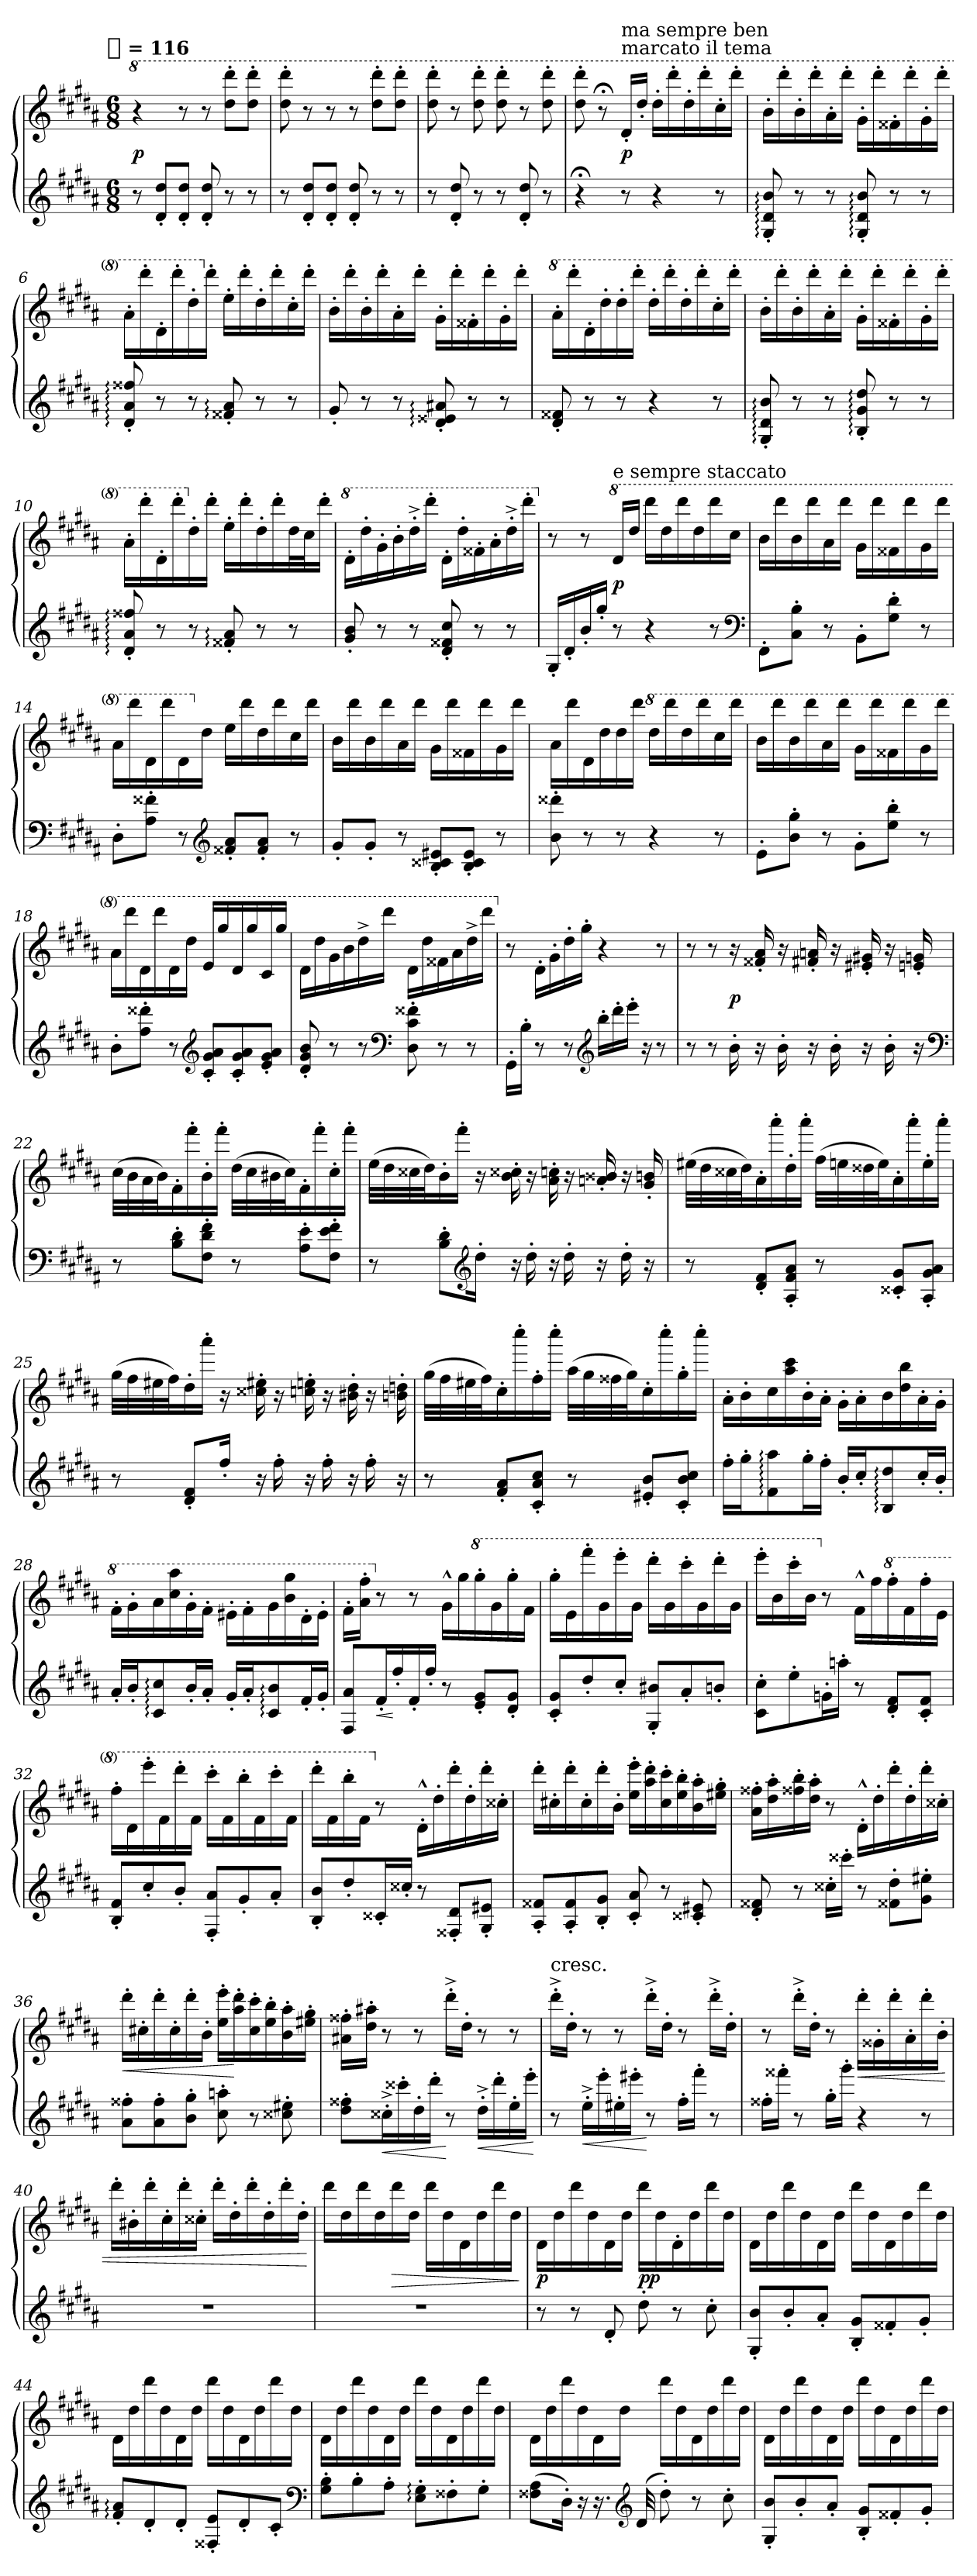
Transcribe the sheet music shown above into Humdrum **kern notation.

**kern	**kern	**dynam
*part1	*part1	*part1
*staff2	*staff1	*staff1/2
*clefG2	*clefG2	*
*k[f#c#g#d#a#]	*k[f#c#g#d#a#]	*
!!LO:TX:omd:t=[quarter] = 116
*M6/8	*M6/8	*
*MM116	*MM116	*
*	*8va	*
=1	=1	=1
8r	4r	p
8d#' 8dd#'L	.	.
8d#' 8dd#'J	8r	.
8d#' 8dd#'	8r	.
8r	8ddd#' 8dddd#'L	.
8r	8ddd#' 8dddd#'J	.
=2	=2	=2
8r	8ddd#' 8dddd#'	.
8d#' 8dd#'L	8r	.
8d#' 8dd#'J	8r	.
8d#' 8dd#'	8r	.
8r	8ddd#' 8dddd#'L	.
8r	8ddd#' 8dddd#'J	.
=3	=3	=3
8r	8ddd#' 8dddd#'	.
8d#' 8dd#'	8r	.
8r	8ddd#' 8dddd#'	.
8r	8ddd#' 8dddd#'	.
8d#' 8dd#'	8r	.
8r	8ddd#' 8dddd#'	.
=4	=4	=4
4r;<	8ddd#' 8dddd#'	.
.	8r;<	.
!	!LO:TX:t=ma sempre ben \nmarcato il tema	!
8r	16dd#'LL	p
.	16ddd#'JJ	.
4r	16ddd#'LL	.
.	16dddd#'	.
.	16ddd#'	.
.	16dddd#'	.
8r	16ccc#'	.
.	16dddd#'JJ	.
!!LO:LB:g=z
=5	=5	=5
8G#:' 8d#:' 8b:'	16bb'LL	.
.	16dddd#'	.
8r	16bb'	.
.	16dddd#'	.
8r	16aa#'	.
.	16dddd#'JJ	.
8G#:' 8d#:' 8b:'	16gg#'LL	.
.	16dddd#'	.
8r	16ff##X'	.
.	16dddd#'	.
8r	16gg#'	.
.	16dddd#'JJ	.
=6	=6	=6
8d#:' 8a#:' 8ff##X:'	16aa#'LL	.
.	16dddd#'	.
8r	16dd#'	.
.	16dddd#'	.
8r	16ddd#'	.
*	*X8va	*
.	16ddd#'JJ	.
8f##X:' 8a#:'	16ee'LL	.
.	16ddd#'	.
8r	16dd#'	.
.	16ddd#'	.
8r	16cc#'	.
.	16ddd#'JJ	.
=7	=7	=7
8g#'	16b'LL	.
.	16ddd#'	.
8r	16b'	.
.	16ddd#'	.
8r	16a#'	.
.	16ddd#'JJ	.
8d#:' 8e##X:' 8a#X:'	16g#'LL	.
.	16ddd#'	.
8r	16f##X'	.
.	16ddd#'	.
8r	16g#'	.
.	16ddd#'JJ	.
!!LO:LB:g=z
=8	=8	=8
*	*8va	*
8d#' 8f##X'	16aa#'LL	.
.	16dddd#'	.
8r	16dd#'	.
.	16ddd#'	.
8r	16ddd#'	.
.	16dddd#'JJ	.
4r	16ddd#'LL	.
.	16dddd#'	.
.	16ddd#'	.
.	16dddd#'	.
8r	16ccc#'	.
.	16dddd#'JJ	.
=9	=9	=9
8G#:' 8d#:' 8b:'	16bb'LL	.
.	16dddd#'	.
8r	16bb'	.
.	16dddd#'	.
8r	16aa#'	.
.	16dddd#'JJ	.
8B:' 8g#:' 8dd#:'	16gg#'LL	.
.	16dddd#'	.
8r	16ff##X'	.
.	16dddd#'	.
8r	16gg#'	.
.	16dddd#'JJ	.
=10	=10	=10
8d#:' 8a#:' 8ff##X:'	16aa#'LL	.
.	16dddd#'	.
8r	16dd#'	.
.	16dddd#'	.
*	*X8va	*
8r	16dd#'	.
.	16ddd#'JJ	.
8f##X:' 8a#:'	16ee'LL	.
.	16ddd#'	.
8r	16dd#'	.
.	16ddd#'	.
8r	32dd#L	.
.	32cc#J	.
.	16ddd#'JJ	.
!!LO:LB:g=z
=11	=11	=11
*	*8va	*
8g#' 8b'	16dd#'LL	.
.	16ddd#'	.
8r	16gg#'	.
.	16bb'	.
8r	16ddd#'^	.
.	16dddd#'JJ	.
8d#' 8f##X' 8cc#'	16dd#'LL	.
.	16ddd#'	.
8r	16ff##X'	.
.	16aa#'	.
8r	16ddd#'^	.
.	16dddd#'JJ	.
=12	=12	=12
*	*X8va	*
16G#'LL	8r	.
16d#'	.	.
16b'	8r	.
16gg#'JJ	.	.
*	*8va	*
!	!LO:TX:t=e sempre staccato	!
8r	16dd#LL	p
.	16ddd#JJ	.
4r	16dddd#LL	.
.	16ddd#	.
.	16dddd#	.
.	16ddd#	.
8r	16dddd#	.
.	16ccc#JJ	.
*clefF4	*	*
=13	=13	=13
8FF#'L	(16bbLL	.
.	16dddd#	.
8C#' 8B'J	16bb	.
.	16dddd#	.
8r	16aa#	.
.	16dddd#JJ	.
8BB'L	(16gg#LL	.
.	16dddd#	.
8G#' 8d#'J	16ff##X	.
.	16dddd#	.
8r	16gg#	.
.	16dddd#JJ	.
!!LO:LB:g=z
=14	=14	=14
8D#'L	16aa#LL	.
.	16dddd#	.
8A#' 8f##X'J	16dd#	.
.	16dddd#	.
8r	16dd#	.
*	*X8va	*
.	16dd#JJ	.
*clefG2	*	*
8f##X' 8a#'L	(16eeLL	.
.	16ddd#	.
8f##' 8a#'J	16dd#	.
.	16ddd#	.
8r	16cc#	.
.	16ddd#JJ	.
=15	=15	=15
8g#'L	(16bLL	.
.	16ddd#	.
8g#'J	16b	.
.	16ddd#	.
8r	16a#	.
.	16ddd#JJ	.
8B' 8c##X' 8e#X'L	(16g#LL	.
.	16ddd#	.
8B' 8c##' 8e#'J	16f##X	.
.	16ddd#	.
8r	16g#	.
.	16ddd#JJ	.
=16	=16	=16
8b' 8ddd##X'	16a#LL	.
.	16ddd#	.
8r	16d#	.
.	16dd#	.
8r	16dd#	.
.	16ddd#JJ	.
*	*8va	*
4r	16ddd#LL	.
.	16dddd#	.
.	16ddd#	.
.	16dddd#	.
8r	16ccc#	.
.	16dddd#JJ	.
!!LO:PB:g=z
=17	=17	=17
8e'L	(16bbLL	.
.	16dddd#	.
8b' 8gg#'J	16bb	.
.	16dddd#	.
8r	16aa#	.
.	16dddd#JJ	.
8g#'L	(16gg#LL	.
.	16dddd#	.
8ee' 8bb'J	16ff##X	.
.	16dddd#	.
8r	16gg#	.
.	16dddd#JJ	.
=18	=18	=18
8b'L	(16aa#LL	.
.	16dddd#	.
8ff#' 8ddd##X'J	16dd#	.
.	16dddd#	.
8r	16dd#	.
.	16ddd#JJ	.
*clefG2	*	*
8c#' 8g#' 8a#'L	(16eeLL	.
.	16ggg#	.
8c#' 8g#' 8a#'	16dd#	.
.	16ggg#	.
8e' 8g#' 8a#'J	16cc#	.
.	16ggg#JJ	.
=19	=19	=19
8d#' 8g#' 8b'	16dd#LL	.
.	16ddd#	.
8r	16gg#	.
.	16bb	.
8r	16ddd#^	.
.	16dddd#JJ	.
*clefF4	*	*
8D#' 8c#' 8f##X'	16dd#LL	.
.	16ddd#	.
8r	16ff##X	.
.	16aa#	.
8r	16ddd#^	.
.	16dddd#JJ	.
!!LO:LB:g=z
=20	=20	=20
*	*X8va	*
16GG#'LL	8r	.
16B'JJ	.	.
8r	16d#'LL	.
.	16g#'	.
8r	16dd#'	.
.	16gg#'JJ	.
*clefG2	*	*
16bb'LL	4r	.
16ddd#'	.	.
16eee'JJ	.	.
16r	.	.
8r	8r	.
=21	=21	=21
8r	8r	.
8r	8r	.
16b'	16r	p
16r	16f##X' 16a#'	.
16b'	16r	.
16r	16f#X' 16an'	.
16b'	16r	.
16r	16e#X' 16g#X'	.
16b'	16r	.
16r	16en' 16gn'	.
*clefF4	*	*
=22	=22	=22
8r	(32cc#LLL	.
.	32b	.
.	32a#	.
.	32bJ)	.
8B' 8d#'L	16f#'	.
.	16fff#'	.
8F#' 8d#' 8f#'J	16b'	.
.	16fff#'JJ	.
8r	(32dd#LLL	.
.	32cc#	.
.	32b#X	.
.	32cc#J)	.
8A#' 8e'L	16f#'	.
.	16fff#'	.
8F#' 8e' 8f#'J	16cc#'	.
.	16fff#'JJ	.
!!LO:LB:g=z
=23	=23	=23
8r	(32eeLLL	.
.	32dd#	.
.	32cc##X	.
.	32dd#J)	.
8B' 8d#'L	16b'	.
.	16fff#'JJ	.
*clefG2	*	*
16dd#'Jk	16r	.
16r	16b' 16cc##X'	.
16dd#'	16r	.
16r	16a#' 16ccn'	.
16dd#'	16r	.
16r	16an' 16b##X'	.
16dd#'	16r	.
16r	16g#' 16bn'	.
=24	=24	=24
8r	(32ee#XLLL	.
.	32dd#	.
.	32cc##X	.
.	32dd#J)	.
8d#' 8f#'L	16a#'	.
.	16aaa#'	.
8A#' 8f#' 8a#'J	16dd#'	.
.	16aaa#'JJ	.
8r	(32ff#LLL	.
.	32een	.
.	32dd##X	.
.	32eeJ)	.
8c##X' 8g#'L	16a#'	.
.	16aaa#'	.
8A#' 8g#' 8a#'J	16ee'	.
.	16aaa#'JJ	.
!!LO:LB:g=z
=25	=25	=25
8r	(32gg#LLL	.
.	32ff#	.
.	32ee#X	.
.	32ff#J)	.
8d#' 8f#'L	16dd#'	.
.	16aaa#'JJ	.
16ff#'Jk	16r	.
16r	16cc##X' 16ee#X'	.
16ff#'	16r	.
16r	16ccn' 16een'	.
16ff#'	16r	.
16r	16b#X' 16dd#'	.
16ff#'	16r	.
16r	16bn' 16ddn'	.
=26	=26	=26
8r	(32gg#LLL	.
.	32ff#	.
.	32ee#X	.
.	32ff#J)	.
8f#' 8a#'L	16cc#'	.
.	16cccc#'	.
8c#' 8a#' 8cc#'J	16ff#'	.
.	16cccc#'JJ	.
8r	(32aa#LLL	.
.	32gg#	.
.	32ff##X	.
.	32gg#J)	.
8e#X' 8b'L	16cc#'	.
.	16cccc#'	.
8c#' 8b' 8cc#'J	16gg#'	.
.	16cccc#'JJ	.
!!LO:LB:g=z
=27	=27	=27
16ff#'LL	16a#'LL	.
16gg#'J	16b'	.
8f#: 8aa#:	16cc#	.
.	16aa# 16ccc#	.
16gg#'L	16b'	.
16ff#'JJ	16a#'JJ	.
16b'LL	16g#'LL	.
16cc#'J	16a#'	.
8B: 8dd#:	16b	.
.	16dd# 16bb	.
16cc#'L	16a#'	.
16b'JJ	16g#'JJ	.
=28	=28	=28
*	*8va	*
16a#'LL	16ff#'LL	.
16b'J	16gg#'	.
8c#: 8cc#:	16aa#	.
.	16ccc# 16aaa#	.
16b'L	16gg#'	.
16a#'JJ	16ff#'JJ	.
16g#'LL	16ee#X'LL	.
16a#'J	16ff#'	.
8c#: 8b:	16gg#	.
.	16bb 16ggg#	.
16f#'L	16dd#'	.
16g#'JJ	16ee#'JJ	.
=29	=29	=29
8F# 8a#L	16ff#'LL	.
.	16aa#' 16fff#'JJ	.
!	!	!LO:HP:b=2
*	*X8va	*
16f#'L	8r	<
16ff#'	.	[
16f#'	8r	.
16ff#'JJ	.	.
8r	16g#^^LL	.
.	16gg#	.
*	*8va	*
8e' 8g#'L	16ggg#'	.
.	16gg#	.
8d#' 8g#'J	16ggg#'	.
.	16ff#JJ	.
!!LO:LB:g=z
=30	=30	=30
8c#' 8g#'L	16ggg#'LL	.
.	16ee	.
8dd#'	16ffff#'	.
.	16gg#	.
8cc#'J	16eeee'	.
.	16gg#JJ	.
8G#' 8b#X'L	16dddd#'LL	.
.	16gg#	.
8a#'	16cccc#'	.
.	16gg#	.
8bn'J	16dddd#'	.
.	16gg#JJ	.
=31	=31	=31
8c#' 8cc#'L	16eeee'LL	.
.	16bb	.
8ee'	16cccc#'	.
.	16bbJJ	.
*	*X8va	*
16gn'L	8r	.
16aan'JJ	.	.
8r	16f#^^LL	.
.	16ff#	.
*	*8va	*
8d#' 8f#'L	16fff#'	.
.	16ff#	.
8c#' 8f#'J	16fff#'	.
.	16eeJJ	.
=32	=32	=32
8B' 8f#'L	16fff#'LL	.
.	16dd#	.
8cc#'	16eeee'	.
.	16ff#	.
8b'J	16dddd#'	.
.	16ff#JJ	.
8F#' 8a#'L	16cccc#'LL	.
.	16ff#	.
8g#'	16bbb'	.
.	16ff#	.
8a#'J	16cccc#'	.
.	16ff#JJ	.
=33	=33	=33
8B' 8b'L	16dddd#'LL	.
.	16ff#	.
8dd#'	16bbb'	.
.	16ff#JJ	.
*	*X8va	*
16c##X'L	8r	.
16cc##X'JJ	.	.
8r	16d#'^^LL	.
.	16dd#'	.
8F##X' 8d#'L	16ddd#'	.
.	16dd#'	.
8G#' 8e#X'J	16ddd#'	.
.	16cc##X'JJ	.
!!LO:PB:g=z
=34	=34	=34
8A#' 8f##X'L	16ddd#'LL	.
.	16cc#X'	.
8A#' 8f##'	16ddd#'	.
.	16cc#'	.
8B' 8g#'J	16ddd#'	.
.	16b'JJ	.
8c#' 8a#'	16ee' 16eee'LL	.
.	16aa#' 16ddd#'	.
8r	16cc#' 16ccc#'	.
.	16ee' 16bb'	.
8c##X' 8e#X'	16b' 16aa#'	.
.	16ee#X' 16gg#'JJ	.
=35	=35	=35
8d#' 8f##X'	16a#' 16ff##X'LL	.
.	16dd#' 16aa#'	.
8r	16ff##X' 16bb'	.
.	16dd#' 16aa#'JJ	.
16cc##X'LL	8r	.
16ccc##X'JJ	.	.
8r	16d#'^^LL	.
.	16dd#'	.
8f##X' 8dd#'L	16ddd#'	.
.	16dd#'	.
8g#' 8ee#X'J	16ddd#'	.
.	16cc##X'JJ	.
=36	=36	=36
!	!	!LO:HP:b
8a#' 8ff##X'L	16ddd#'LL	<
.	16cc#X'	.
8a#' 8ff##'	16ddd#'	.
.	16cc#'	.
8b' 8gg#'J	16ddd#'	.
.	16b'JJ	.
8cc#' 8aan'	16ee' 16eee'LL	.
.	16aa#' 16ddd#'	[
8r	16cc#' 16ccc#'	.
.	16ee' 16bb'	.
8cc##X' 8ee#X'	16b' 16aa#'	.
.	16ee#X' 16gg#'JJ	.
!!LO:LB:g=z
=37	=37	=37
8dd#' 8ff##X'L	16a#X' 16ff##X'LL	.
.	16dd#' 16aa#X'JJ	.
!	!	!LO:HP:b=2
16cc##X'^L	8r	<
16ccc##X'	.	.
16dd#'	8r	.
16ddd#'JJ	.	.
8r	16ddd#'^LL	[
.	16dd#'JJ	.
!	!	!LO:HP:b=2
16dd#'^LL	8r	<
16ddd#'	.	.
16ee'	8r	.
16eee'JJ	.	.
.	.	[
=38	=38	=38
!	!LO:TX:t=cresc.	!
8r	16ddd#'^LL	.
.	16dd#'JJ	.
!	!	!LO:HP:b=2
16ee'^LL	8r	<
16eee'	.	.
16ee#X'	8r	.
16eee#X'JJ	.	.
8r	16ddd#'^LL	[
.	16dd#'JJ	.
16ff#'LL	8r	.
16fff#'JJ	.	.
8r	16ddd#'^LL	.
.	16dd#'JJ	.
=39	=39	=39
16ff##X'LL	8r	.
16fff##X'JJ	.	.
8r	16ddd#'^LL	.
.	16dd#'JJ	.
16gg#'LL	8r	.
16ggg#'JJ	.	.
!	!	!LO:HP:b
4r	16ddd#'LL	<
.	16g##X'	.
.	16ddd#'	.
.	16a#'	.
8r	16ddd#'	.
.	16b'JJ	.
!!LO:LB:g=z
=40	=40	=40
2.r	16ddd#'LL	.
.	16b#X'	.
.	16ddd#'	.
.	16cc#'	.
.	16ddd#'	.
.	16cc##X'JJ	.
.	16ddd#'LL	.
.	16dd#'	.
.	16ddd#'	.
.	16dd#'	.
.	16ddd#'	.
.	16dd#'JJ	.
.	.	[
=41	=41	=41
2.r	16ddd#LL	.
.	16dd#	.
.	16ddd#	.
.	16dd#	.
!	!	!LO:HP:b
.	16ddd#	>
.	16dd#JJ	.
.	16ddd#LL	.
.	16dd#	.
.	16d#	.
.	16dd#	.
.	16ddd#	.
.	16dd#JJ	.
.	.	]
=42	=42	=42
8r	16d#LL	p
.	16dd#	.
8r	16ddd#	.
.	16dd#	.
8d#'	16d#	.
.	16dd#JJ	.
8dd#'	16ddd#LL	pp
.	16dd#	.
8r	16d#'	.
.	16dd#	.
8cc#'	16ddd#	.
.	16dd#JJ	.
=43	=43	=43
8G#' 8b'L	16d#LL	.
.	16dd#	.
8b'	16ddd#	.
.	16dd#	.
8a#'J	16d#	.
.	16dd#JJ	.
8B' 8g#'L	16ddd#LL	.
.	16dd#	.
8f##X'	16d#	.
.	16dd#	.
8g#'J	16ddd#	.
.	16dd#JJ	.
!!LO:LB:g=z
=44	=44	=44
8f#:' 8a#:'L	16d#LL	.
.	16dd#	.
8d#'	16ddd#	.
.	16dd#	.
8d#'J	16d#	.
.	16dd#JJ	.
8F##X' 8e'L	16ddd#LL	.
.	16dd#	.
8d#'	16d#	.
.	16dd#	.
8c#'J	16ddd#	.
.	16dd#JJ	.
*clefF4	*	*
=45	=45	=45
8G#' 8B'L	16d#LL	.
.	16dd#	.
8B'	16ddd#	.
.	16dd#	.
8A#'J	16d#	.
.	16dd#JJ	.
8E:' 8G#:'L	16ddd#LL	.
.	16dd#	.
8F##X'	16d#	.
.	16dd#	.
8G#'J	16ddd#	.
.	16dd#JJ	.
=46	=46	=46
(8F##X 8A#L	16d#LL	.
.	16dd#	.
16D#'Jk)	16ddd#	.
16r	16dd#	.
16.r	16d#	.
.	16dd#JJ	.
*clefG2	*	*
(32d#	.	.
8dd#')	16ddd#LL	.
.	16dd#	.
8r	16d#	.
.	16dd#	.
8cc#'	16ddd#	.
.	16dd#JJ	.
!!LO:LB:g=z
=47	=47	=47
8G#' 8b'L	16d#LL	.
.	16dd#	.
8b'	16ddd#	.
.	16dd#	.
8a#'J	16d#	.
.	16dd#JJ	.
8B' 8g#'L	16ddd#LL	.
.	16dd#	.
8f##X'	16d#	.
.	16dd#	.
8g#'J	16ddd#	.
.	16dd#JJ	.
=	=	=
*-	*-	*-
